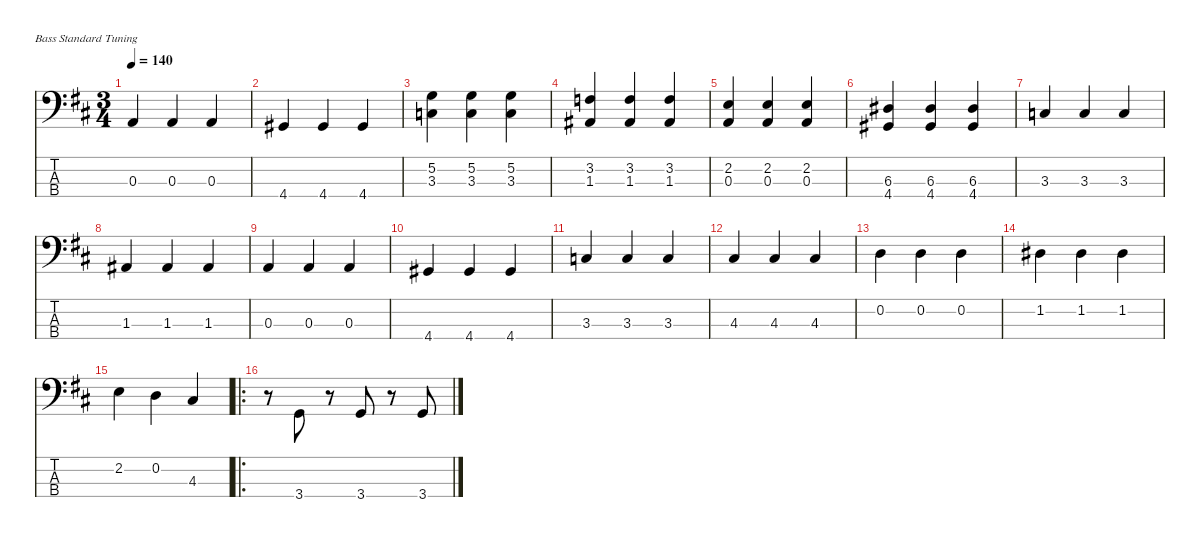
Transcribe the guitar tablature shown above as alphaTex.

\defaultSystemsLayout 4
\hideDynamics
\bracketExtendMode nobrackets
\singleTrackTrackNamePolicy hidden
\multiTrackTrackNamePolicy hidden
\otherSystemsTrackNameOrientation horizontal
\track ("Bass" "bs.") {defaultSystemsLayout 8 instrument electricbasspick}
\staff {score tabs}
\tuning (G2 D2 A1 E1)
\ts (3 4)
\tempo 140
\clef f4
\ks d
0.3{acc forcenatural}.4{dy f beam Up} 0.3{acc forcenatural}.4{beam Up} 0.3{acc forcenatural}.4{beam Up} |
4.4{acc #}.4{beam Up} 4.4{acc #}.4{beam Up} 4.4{acc #}.4{beam Up} |
(5.2{acc forcenatural} 3.3{acc forcenatural}).4{beam Down} (5.2{acc forcenatural} 3.3{acc forcenatural}).4{beam Down} (5.2{acc forcenatural} 3.3{acc forcenatural}).4{beam Down} |
(3.2{acc forcenatural} 1.3{acc #}).4{beam Up} (3.2{acc forcenatural} 1.3{acc #}).4{beam Up} (3.2{acc forcenatural} 1.3{acc #}).4{beam Up} |
(2.2{acc forcenatural} 0.3{acc forcenatural}).4{beam Up} (2.2{acc forcenatural} 0.3{acc forcenatural}).4{beam Up} (2.2{acc forcenatural} 0.3{acc forcenatural}).4{beam Up} |
(6.3{acc #} 4.4{acc #}).4{beam Up} (6.3{acc #} 4.4{acc #}).4{beam Up} (6.3{acc #} 4.4{acc #}).4{beam Up} |
3.3{acc forcenatural}.4{beam Up} 3.3{acc forcenatural}.4{beam Up} 3.3{acc forcenatural}.4{beam Up} |
1.3{acc #}.4{beam Up} 1.3{acc #}.4{beam Up} 1.3{acc #}.4{beam Up} |
0.3{acc forcenatural}.4{beam Up} 0.3{acc forcenatural}.4{beam Up} 0.3{acc forcenatural}.4{beam Up} |
4.4{acc #}.4{beam Up} 4.4{acc #}.4{beam Up} 4.4{acc #}.4{beam Up} |
3.3{acc forcenatural}.4{beam Up} 3.3{acc forcenatural}.4{beam Up} 3.3{acc forcenatural}.4{beam Up} |
4.3{acc #}.4{beam Up} 4.3{acc #}.4{beam Up} 4.3{acc #}.4{beam Up} |
0.2{acc forcenatural}.4{beam Down} 0.2{acc forcenatural}.4{beam Down} 0.2{acc forcenatural}.4{beam Down} |
1.2{acc #}.4{beam Down} 1.2{acc #}.4{beam Down} 1.2{acc #}.4{beam Down} |
2.2{acc forcenatural}.4{beam Down} 0.2{acc forcenatural}.4{beam Down} 4.3{acc #}.4{beam Up} |
\ro
r.8{beam Down} 3.4{acc forcenatural}.8{beam Up} r.8{beam Up} 3.4{acc forcenatural}.8{beam Up} r.8{beam Up} 3.4{acc forcenatural}.8{beam Up}
